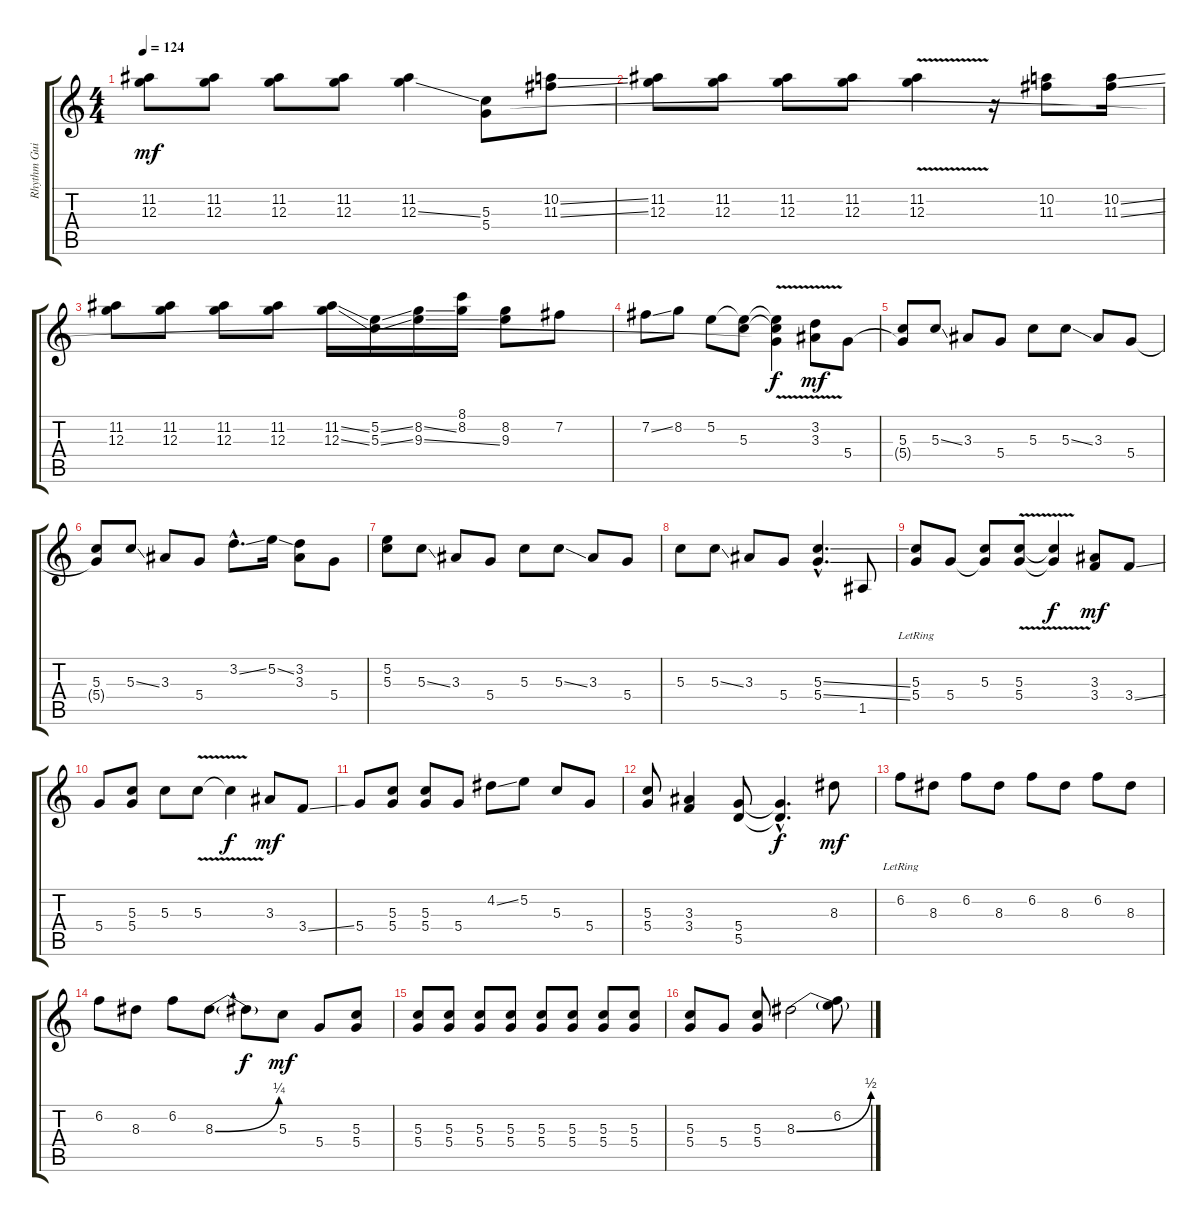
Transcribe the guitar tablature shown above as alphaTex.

\track ("Rhythm Guitar" "Rhythm Gui") {instrument distortionguitar}
\staff {score tabs}
\tuning (E4 B3 G3 D3 A2 E2) {hide}
\ts (4 4)
\tempo 124
\clef g2
\ks c
(11.2 12.3).8{dy mf} (11.2 12.3).8 (11.2 12.3).8 (11.2 12.3).8 (11.2 12.3{ss}).4 (5.3 5.4).8 (10.2{ss} 11.3{ss}).8 |
(11.2 12.3).8 (11.2 12.3).8 (11.2 12.3).8 (11.2 12.3).8 (11.2{v} 12.3{v}).4 r.16 (10.2 11.3).8 (10.2{ss} 11.3{ss}).16 |
(11.2 12.3).8 (11.2 12.3).8 (11.2 12.3).8 (11.2 12.3).8 (11.2{ss} 12.3{ss}).16 (5.2{ss} 5.3{ss}).16 (8.2{ss} 9.3{ss}).16 (8.1 8.2).16 (8.2 9.3).8 7.2.8 |
7.2{ss}.8 8.2.8 5.2.8 (5.2{t} 5.3).8 (5.2{v t} 5.3{v t} 5.4{v t}).4{dy f} (3.2{v} 3.3{v}).8{dy mf} 5.4.8 |
(5.3 5.4{t}).8 5.3{ss}.8 3.3.8 5.4.8 5.3.8 5.3{ss}.8 3.3.8 5.4.8 |
(5.3 5.4{t}).8 5.3{ss}.8 3.3.8 5.4.8 3.2{ss hac}.8{d} 5.2{ss}.16 (3.2 3.3).8 5.4.8 |
(5.2 5.3).8 5.3{ss}.8 3.3.8 5.4.8 5.3.8 5.3{ss}.8 3.3.8 5.4.8 |
5.3.8 5.3{ss}.8 3.3.8 5.4.8 (5.3{ss hac} 5.4{ss hac}).4{d} 1.5.8 |
(5.3{lr} 5.4).8 5.4.8 (5.3 5.4{t}).8 (5.3{v} 5.4{v}).8 (5.3{v t} 5.4{v t}).4{dy f} (3.3 3.4).8{dy mf} 3.4{ss}.8 |
5.4.8 (5.3 5.4).8 5.3.8 5.3{v}.8 5.3{v t}.4{dy f} 3.3.8{dy mf} 3.4{ss}.8 |
5.4.8 (5.3 5.4).8 (5.3 5.4).8 5.4.8 4.2{ss}.8 5.2.8 5.3.8 5.4.8 |
(5.3 5.4).8 (3.3 3.4).4 (5.4 5.5).8 (5.4{hac t} 5.5{hac t}).4{d dy f} 8.3.8{dy mf} |
6.2{lr}.8 8.3.8 6.2.8 8.3.8 6.2.8 8.3.8 6.2.8 8.3.8 |
6.2.8 8.3.8 6.2.8 8.3{be (bend 0 0 60 1)}.8 8.3{t}.8{dy f} 5.3.8{dy mf} 5.4.8 (5.3 5.4).8 |
(5.3 5.4).8 (5.3 5.4).8 (5.3 5.4).8 (5.3 5.4).8 (5.3 5.4).8 (5.3 5.4).8 (5.3 5.4).8 (5.3 5.4).8 |
(5.3 5.4).8 5.4.8 (5.3 5.4).8 8.3{be (bend 0 0 60 2)}.2 (6.2 8.3{t}).8
